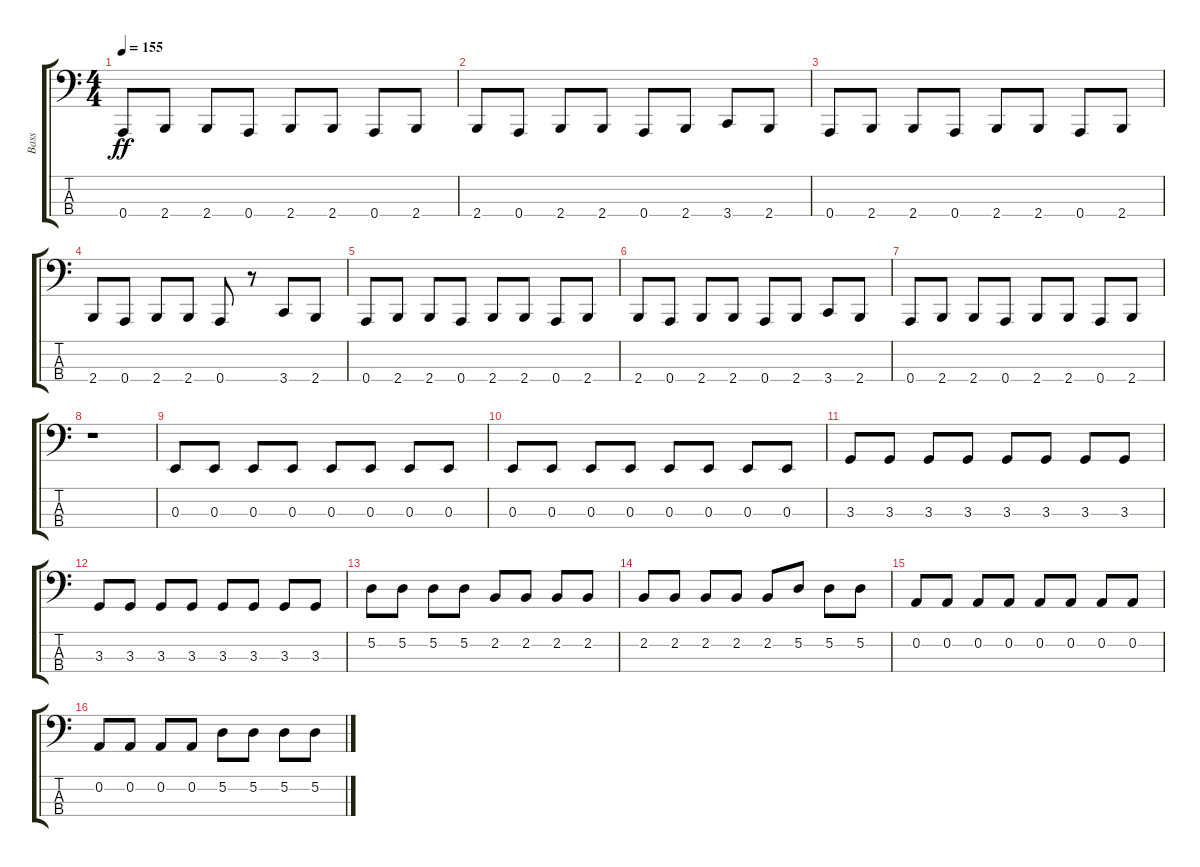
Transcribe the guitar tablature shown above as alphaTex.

\track ("Bass" "Bass") {instrument distortionguitar}
\staff {score tabs}
\tuning (D2 A1 E1 A0) {hide}
\ts (4 4)
\tempo 155
\clef f4
\ks c
0.4.8{dy ff} 2.4.8 2.4.8 0.4.8 2.4.8 2.4.8 0.4.8 2.4.8 |
2.4.8 0.4.8 2.4.8 2.4.8 0.4.8 2.4.8 3.4.8 2.4.8 |
0.4.8 2.4.8 2.4.8 0.4.8 2.4.8 2.4.8 0.4.8 2.4.8 |
2.4.8 0.4.8 2.4.8 2.4.8 0.4.8 r.8 3.4.8 2.4.8 |
0.4.8 2.4.8 2.4.8 0.4.8 2.4.8 2.4.8 0.4.8 2.4.8 |
2.4.8 0.4.8 2.4.8 2.4.8 0.4.8 2.4.8 3.4.8 2.4.8 |
0.4.8 2.4.8 2.4.8 0.4.8 2.4.8 2.4.8 0.4.8 2.4.8 |
r.1 |
0.3.8 0.3.8 0.3.8 0.3.8 0.3.8 0.3.8 0.3.8 0.3.8 |
0.3.8 0.3.8 0.3.8 0.3.8 0.3.8 0.3.8 0.3.8 0.3.8 |
3.3.8 3.3.8 3.3.8 3.3.8 3.3.8 3.3.8 3.3.8 3.3.8 |
3.3.8 3.3.8 3.3.8 3.3.8 3.3.8 3.3.8 3.3.8 3.3.8 |
5.2.8 5.2.8 5.2.8 5.2.8 2.2.8 2.2.8 2.2.8 2.2.8 |
2.2.8 2.2.8 2.2.8 2.2.8 2.2.8 5.2.8 5.2.8 5.2.8 |
0.2.8 0.2.8 0.2.8 0.2.8 0.2.8 0.2.8 0.2.8 0.2.8 |
0.2.8 0.2.8 0.2.8 0.2.8 5.2.8 5.2.8 5.2.8 5.2.8
